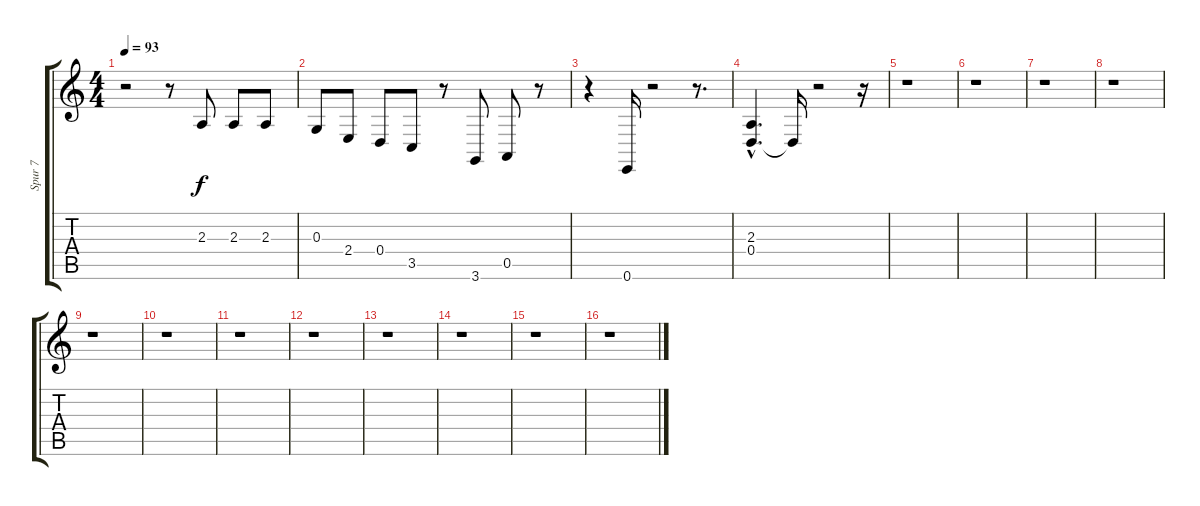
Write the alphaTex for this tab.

\track ("Spur 7" "Spur 7") {instrument lead2sawtooth}
\staff {score tabs}
\tuning (E4 B3 G3 D3 A2 E2) {hide}
\ts (4 4)
\tempo 93
\clef g2
\ks c
r.2{dy f} r.8 2.3.8{volume 12} 2.3.8 2.3.8 |
0.3.8 2.4.8 0.4.8 3.5.8 r.8 3.6.8 0.5.8 r.8 |
r.4 0.6.16 r.2 r.8{d} |
(2.3 0.4{hac}).4{d} 0.4{t}.16 r.2 r.16 |
r.1 |
r.1 |
r.1 |
r.1 |
r.1 |
r.1 |
r.1 |
r.1 |
r.1 |
r.1 |
r.1 |
r.1
